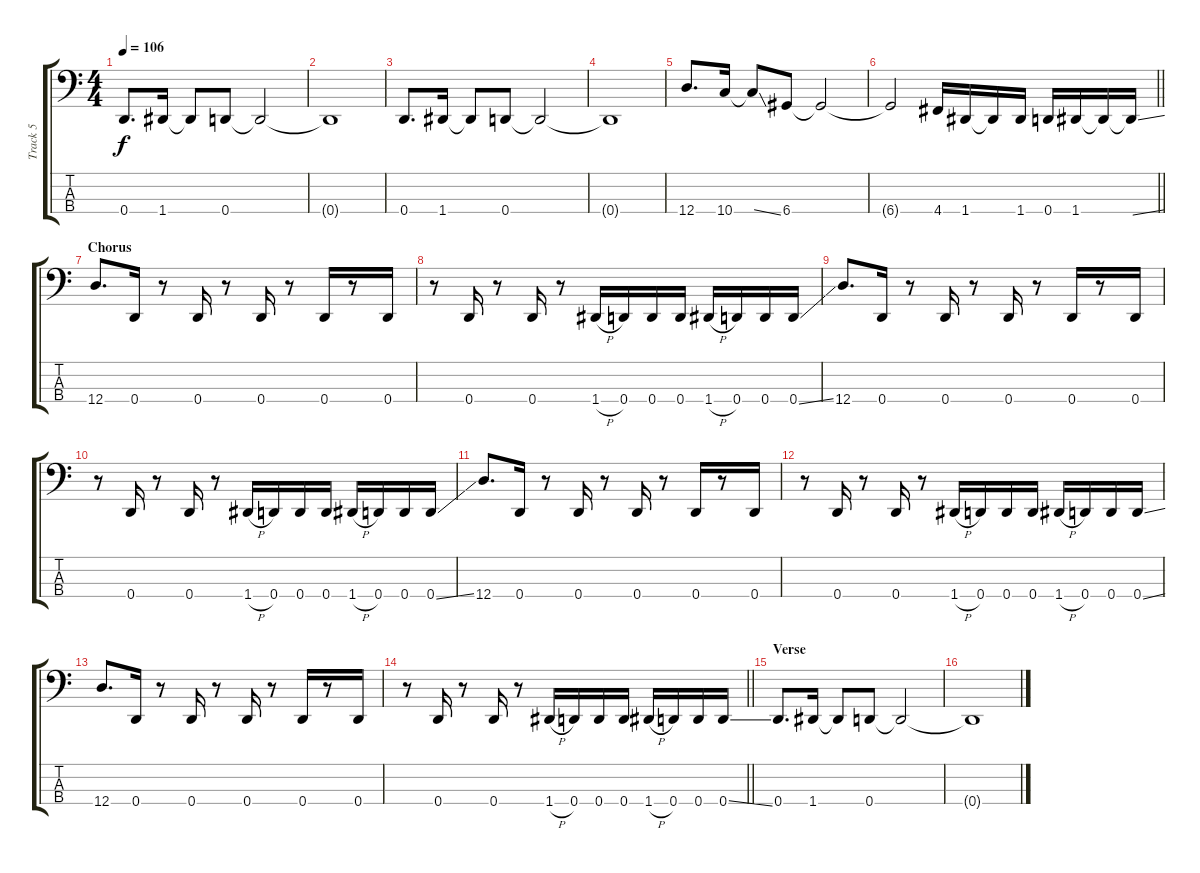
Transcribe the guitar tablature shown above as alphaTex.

\track ("Track 5" "Track 5") {instrument electricbassfinger}
\staff {score tabs}
\tuning (G2 D2 A1 D1) {hide}
\ts (4 4)
\tempo 106
\clef f4
\ks c
0.4.8{d dy f} 1.4.16 1.4{t}.8 0.4.8 0.4{t}.2 |
0.4{t}.1 |
0.4.8{d} 1.4.16 1.4{t}.8 0.4.8 0.4{t}.2 |
0.4{t}.1 |
12.4.8{d} 10.4.16 10.4{ss t}.8 6.4.8 6.4{t}.2 |
\barLineRight lightlight
6.4{t}.2 4.4.16 1.4.16 1.4{t}.16 1.4.16 0.4.16 1.4.16 1.4{t}.16 1.4{ss t}.16 |
\section ("" "Chorus")
12.4.8{d} 0.4.16 r.8 0.4.16 r.8 0.4.16 r.8 0.4.16 r.8 0.4.16 |
r.8 0.4.16 r.8 0.4.16 r.8 1.4{h}.16 0.4.16 0.4.16 0.4.16 1.4{h}.16 0.4.16 0.4.16 0.4{ss}.16 |
12.4.8{d} 0.4.16 r.8 0.4.16 r.8 0.4.16 r.8 0.4.16 r.8 0.4.16 |
r.8 0.4.16 r.8 0.4.16 r.8 1.4{h}.16 0.4.16 0.4.16 0.4.16 1.4{h}.16 0.4.16 0.4.16 0.4{ss}.16 |
12.4.8{d} 0.4.16 r.8 0.4.16 r.8 0.4.16 r.8 0.4.16 r.8 0.4.16 |
r.8 0.4.16 r.8 0.4.16 r.8 1.4{h}.16 0.4.16 0.4.16 0.4.16 1.4{h}.16 0.4.16 0.4.16 0.4{ss}.16 |
12.4.8{d} 0.4.16 r.8 0.4.16 r.8 0.4.16 r.8 0.4.16 r.8 0.4.16 |
\barLineRight lightlight
r.8 0.4.16 r.8 0.4.16 r.8 1.4{h}.16 0.4.16 0.4.16 0.4.16 1.4{h}.16 0.4.16 0.4.16 0.4{ss}.16 |
\section ("" "Verse")
0.4.8{d} 1.4.16 1.4{t}.8 0.4.8 0.4{t}.2 |
0.4{t}.1
